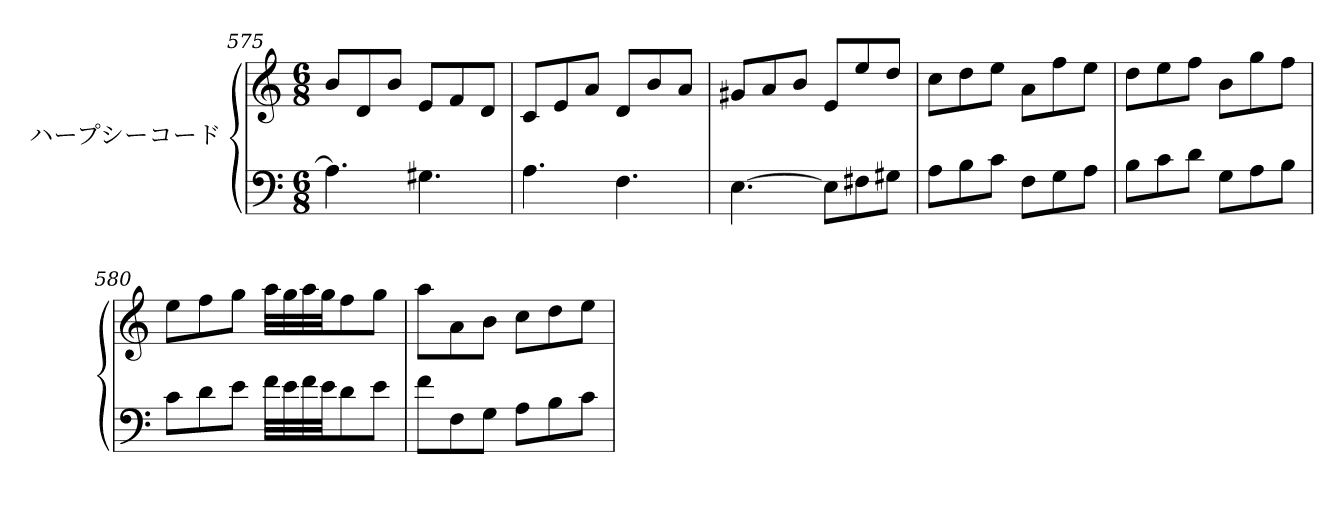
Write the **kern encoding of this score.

**kern	**kern
*part1	*part1
*staff2	*staff1
*I"ハープシーコード	*
*clefF4	*clefG2
*k[]	*k[]
*M6/8	*M6/8
=575	=575
4.A\]	8b/L
.	8d/
.	8b/J
4.G#X\	8e/L
.	8f/
.	8d/J
=576	=576
4.A\	8c/L
.	8e/
.	8a/J
4.F\	8d/L
.	8b/
.	8a/J
=577	=577
[4.E\	8g#X/L
.	8a/
.	8b/J
8E\L]	8e/L
8F#X\	8ee/
8G#X\J	8dd/J
=578	=578
8A\L	8cc\L
8B\	8dd\
8c\J	8ee\J
8F\L	8a\L
8G\	8ff\
8A\J	8ee\J
=579	=579
8B\L	8dd\L
8c\	8ee\
8d\J	8ff\J
8G\L	8b\L
8A\	8gg\
8B\J	8ff\J
!!LO:LB:g=z
=580	=580
8c\L	8ee\L
8d\	8ff\
8e\J	8gg\J
32f\LLL	32aa\LLL
32e\	32gg\
32f\	32aa\
32e\JJ	32gg\JJ
8d\	8ff\
8e\J	8gg\J
=581	=581
8f\L	8aa\L
8F\	8a\
8G\J	8b\J
8A\L	8cc\L
8B\	8dd\
8c\J	8ee\J
=	=
*-	*-
